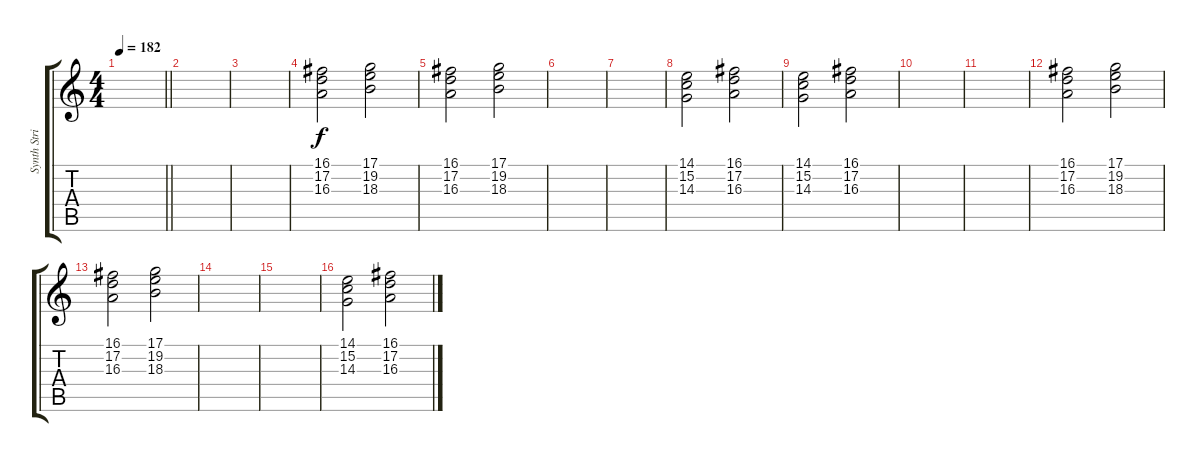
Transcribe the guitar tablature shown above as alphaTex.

\track ("Synth Strings 2" "Synth Stri") {instrument synthstrings2}
\staff {score tabs}
\tuning (D4 A3 F3 C3 G2 D2) {hide}
\ts (4 4)
\tempo 182
\clef g2
\barLineRight lightlight
\ks c
|
|
|
(16.1 17.2 16.3).2{volume 10 instrument synthstrings2} (17.1 19.2 18.3).2 |
(16.1 17.2 16.3).2{volume 10 instrument synthstrings2} (17.1 19.2 18.3).2 |
|
|
(14.1 15.2 14.3).2{volume 10 instrument synthstrings2} (16.1 17.2 16.3).2 |
(14.1 15.2 14.3).2{volume 10 instrument synthstrings2} (16.1 17.2 16.3).2 |
|
|
(16.1 17.2 16.3).2{volume 10 instrument synthstrings2} (17.1 19.2 18.3).2 |
(16.1 17.2 16.3).2{volume 10 instrument synthstrings2} (17.1 19.2 18.3).2 |
|
|
(14.1 15.2 14.3).2{volume 10 instrument synthstrings2} (16.1 17.2 16.3).2
